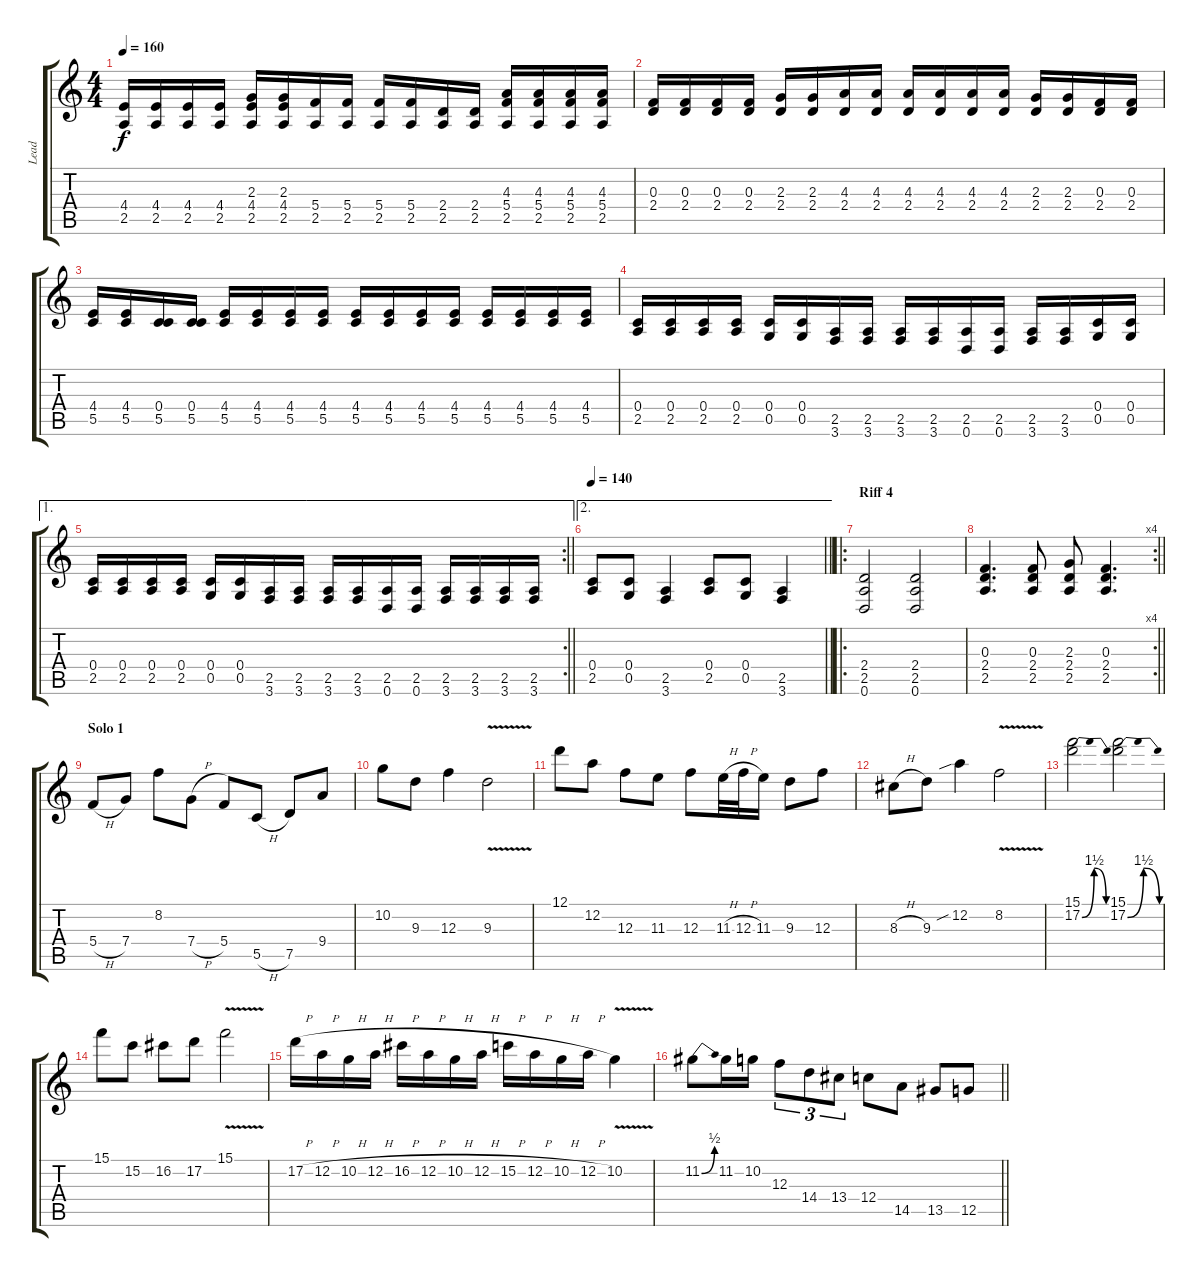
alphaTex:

\track ("Lead" "Lead") {instrument distortionguitar}
\staff {score tabs}
\tuning (D4 A3 F3 C3 G2 D2) {hide}
\ts (4 4)
\tempo 160
\clef g2
\ks c
(4.4 2.5).16{dy f} (4.4 2.5).16 (4.4 2.5).16 (4.4 2.5).16 (2.3 4.4 2.5).16 (2.3 4.4 2.5).16 (5.4 2.5).16 (5.4 2.5).16 (5.4 2.5).16 (5.4 2.5).16 (2.4 2.5).16 (2.4 2.5).16 (4.3 5.4 2.5).16 (4.3 5.4 2.5).16 (4.3 5.4 2.5).16 (4.3 5.4 2.5).16 |
(0.3 2.4).16 (0.3 2.4).16 (0.3 2.4).16 (0.3 2.4).16 (2.3 2.4).16 (2.3 2.4).16 (4.3 2.4).16 (4.3 2.4).16 (4.3 2.4).16 (4.3 2.4).16 (4.3 2.4).16 (4.3 2.4).16 (2.3 2.4).16 (2.3 2.4).16 (0.3 2.4).16 (0.3 2.4).16 |
(4.4 5.5).16 (4.4 5.5).16 (0.4 5.5).16 (0.4 5.5).16 (4.4 5.5).16 (4.4 5.5).16 (4.4 5.5).16 (4.4 5.5).16 (4.4 5.5).16 (4.4 5.5).16 (4.4 5.5).16 (4.4 5.5).16 (4.4 5.5).16 (4.4 5.5).16 (4.4 5.5).16 (4.4 5.5).16 |
(0.4 2.5).16 (0.4 2.5).16 (0.4 2.5).16 (0.4 2.5).16 (0.4 0.5).16 (0.4 0.5).16 (2.5 3.6).16 (2.5 3.6).16 (2.5 3.6).16 (2.5 3.6).16 (2.5 0.6).16 (2.5 0.6).16 (2.5 3.6).16 (2.5 3.6).16 (0.4 0.5).16 (0.4 0.5).16 |
\ae 1
\rc 2
\barLineRight lightlight
(0.4 2.5).16 (0.4 2.5).16 (0.4 2.5).16 (0.4 2.5).16 (0.4 0.5).16 (0.4 0.5).16 (2.5 3.6).16 (2.5 3.6).16 (2.5 3.6).16 (2.5 3.6).16 (2.5 0.6).16 (2.5 0.6).16 (2.5 3.6).16 (2.5 3.6).16 (2.5 3.6).16 (2.5 3.6).16 |
\ae 2
\tempo 140
\barLineRight lightlight
(0.4 2.5).8 (0.4 0.5).8 (2.5 3.6).4 (0.4 2.5).8 (0.4 0.5).8 (2.5 3.6).4 |
\ro
\section ("" "Riff 4")
(2.4 2.5 0.6).2 (2.4 2.5 0.6).2 |
\rc 4
\barLineRight lightlight
(0.3 2.4 2.5).4{d} (0.3 2.4 2.5).8 (2.3 2.4 2.5).8 (0.3 2.4 2.5).4{d} |
\section ("" "Solo 1")
5.4{h}.8 7.4.8 8.2.8 7.4{h}.8 5.4.8 5.5{h}.8 7.5.8 9.4.8 |
10.2.8 9.3.8 12.3.4 9.3{v}.2 |
12.1.8 12.2.8 12.3.8 11.3.8 12.3.8 11.3{h}.32 12.3{h}.32 11.3.16 9.3.8 12.3.8 |
8.3{h}.8 9.3.8 12.2{sib}.4 8.2{v}.2 |
(15.1 17.2{be (bendrelease 0 0 15 6 44 6 60 0)}).2 (15.1 17.2{be (bendrelease 0 0 15 6 44 6 60 0)}).2 |
15.1.8 15.2.8 16.2.8 17.2.8 15.1{v}.2 |
17.2{h}.16 12.2{h}.16 10.2{h}.16 12.2{h}.16 16.2{h}.16 12.2{h}.16 10.2{h}.16 12.2{h}.16 15.2{h}.16 12.2{h}.16 10.2{h}.16 12.2{h}.16 10.2{v}.4 |
\barLineRight lightlight
11.2{be (bend 0 0 60 2)}.8 11.2.16 10.2.16 12.3.8{tu (3 2)} 14.4.8{tu (3 2)} 13.4.8{tu (3 2)} 12.4.8 14.5.8 13.5.8 12.5.8
